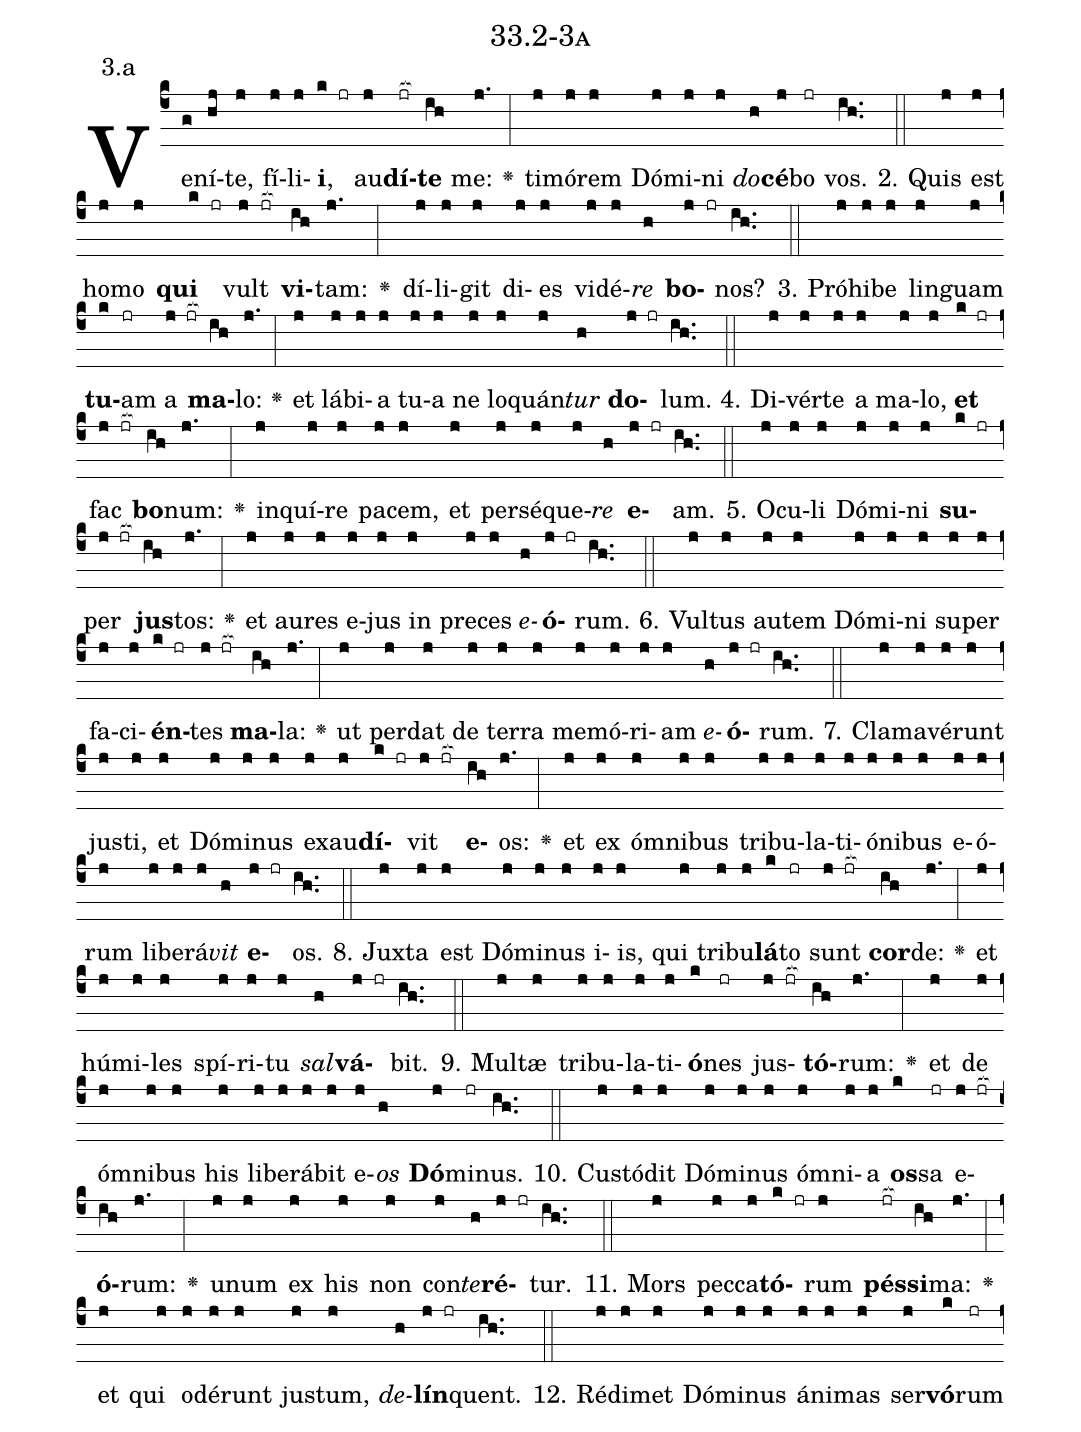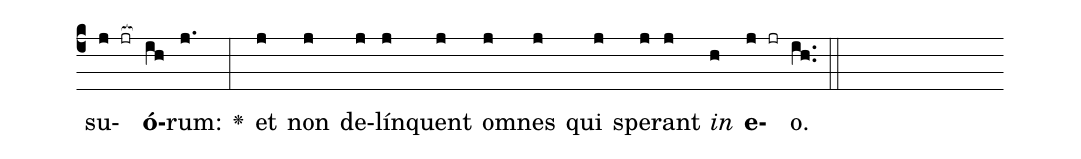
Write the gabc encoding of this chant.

name: 33.2-3a;
annotation: 3.a;
%%
(c4)Ve(g)ní(hj)te,(j) fí(j)li(j)<b>i</b>,(k jr) au(j)<b>dí</b>(jr[ocb:1{])<b>te</b>(ih[ocb:0}]) me:(j.) <v>\greheightstar</v>(:) ti(j)mó(j)rem(j) Dó(j)mi(j)ni(j) <i>do</i>(h)<b>cé</b>(j)bo(jr) vos.(ih..) (::)
2. Quis(j) est(j) ho(j)mo(j) <b>qui</b>(k jr) vult(j jr[ocb:1{]) <b>vi</b>(ih[ocb:0}])tam:(j.) <v>\greheightstar</v>(:) dí(j)li(j)git(j) di(j)es(j) vi(j)dé(j)<i>re</i>(h) <b>bo</b>(j jr)nos?(ih..) (::)
3. Pró(j)hi(j)be(j) lin(j)guam(j) <b>tu</b>(k)am(jr) a(j jr[ocb:1{]) <b>ma</b>(ih[ocb:0}])lo:(j.) <v>\greheightstar</v>(:) et(j) lá(j)bi(j)a(j) tu(j)a(j) ne(j) lo(j)quán(j)<i>tur</i>(h) <b>do</b>(j jr)lum.(ih..) (::)
4. Di(j)vér(j)te(j) a(j) ma(j)lo,(j) <b>et</b>(k jr) fac(j jr[ocb:1{]) <b>bo</b>(ih[ocb:0}])num:(j.) <v>\greheightstar</v>(:) in(j)quí(j)re(j) pa(j)cem,(j) et(j) per(j)sé(j)que(j)<i>re</i>(h) <b>e</b>(j jr)am.(ih..) (::)
5. O(j)cu(j)li(j) Dó(j)mi(j)ni(j) <b>su</b>(k jr)per(j jr[ocb:1{]) <b>jus</b>(ih[ocb:0}])tos:(j.) <v>\greheightstar</v>(:) et(j) au(j)res(j) e(j)jus(j) in(j) pre(j)ces(j) <i>e</i>(h)<b>ó</b>(j jr)rum.(ih..) (::)
6. Vul(j)tus(j) au(j)tem(j) Dó(j)mi(j)ni(j) su(j)per(j) fa(j)ci(j)<b>én</b>(k jr)tes(j jr[ocb:1{]) <b>ma</b>(ih[ocb:0}])la:(j.) <v>\greheightstar</v>(:) ut(j) per(j)dat(j) de(j) ter(j)ra(j) me(j)mó(j)ri(j)am(j) <i>e</i>(h)<b>ó</b>(j jr)rum.(ih..) (::)
7. Cla(j)ma(j)vé(j)runt(j) jus(j)ti,(j) et(j) Dó(j)mi(j)nus(j) ex(j)au(j)<b>dí</b>(k jr)vit(j jr[ocb:1{]) <b>e</b>(ih[ocb:0}])os:(j.) <v>\greheightstar</v>(:) et(j) ex(j) óm(j)ni(j)bus(j) tri(j)bu(j)la(j)ti(j)ó(j)ni(j)bus(j) e(j)ó(j)rum(j) li(j)be(j)rá(j)<i>vit</i>(h) <b>e</b>(j jr)os.(ih..) (::)
8. Jux(j)ta(j) est(j) Dó(j)mi(j)nus(j) i(j)is,(j) qui(j) tri(j)bu(j)<b>lá</b>(k)to(jr) sunt(j jr[ocb:1{]) <b>cor</b>(ih[ocb:0}])de:(j.) <v>\greheightstar</v>(:) et(j) hú(j)mi(j)les(j) spí(j)ri(j)tu(j) <i>sal</i>(h)<b>vá</b>(j jr)bit.(ih..) (::)
9. Mul(j)tæ(j) tri(j)bu(j)la(j)ti(j)<b>ó</b>(k)nes(jr) jus(j jr[ocb:1{])<b>tó</b>(ih[ocb:0}])rum:(j.) <v>\greheightstar</v>(:) et(j) de(j) óm(j)ni(j)bus(j) his(j) li(j)be(j)rá(j)bit(j) e(j)<i>os</i>(h) <b>Dó</b>(j)mi(jr)nus.(ih..) (::)
10. Cus(j)tó(j)dit(j) Dó(j)mi(j)nus(j) óm(j)ni(j)a(j) <b>os</b>(k)sa(jr) e(j jr[ocb:1{])<b>ó</b>(ih[ocb:0}])rum:(j.) <v>\greheightstar</v>(:) u(j)num(j) ex(j) his(j) non(j) con(j)<i>te</i>(h)<b>ré</b>(j jr)tur.(ih..) (::)
11. Mors(j) pec(j)ca(j)<b>tó</b>(k jr)rum(j) <b>pés</b>(jr[ocb:1{])<b>si</b>(ih[ocb:0}])ma:(j.) <v>\greheightstar</v>(:) et(j) qui(j) o(j)dé(j)runt(j) jus(j)tum,(j) <i>de</i>(h)<b>lín</b>(j jr)quent.(ih..) (::)
12. Réd(j)i(j)met(j) Dó(j)mi(j)nus(j) á(j)ni(j)mas(j) ser(j)<b>vó</b>(k)rum(jr) su(j jr[ocb:1{])<b>ó</b>(ih[ocb:0}])rum:(j.) <v>\greheightstar</v>(:) et(j) non(j) de(j)lín(j)quent(j) om(j)nes(j) qui(j) spe(j)rant(j) <i>in</i>(h) <b>e</b>(j jr)o.(ih..) (::)
